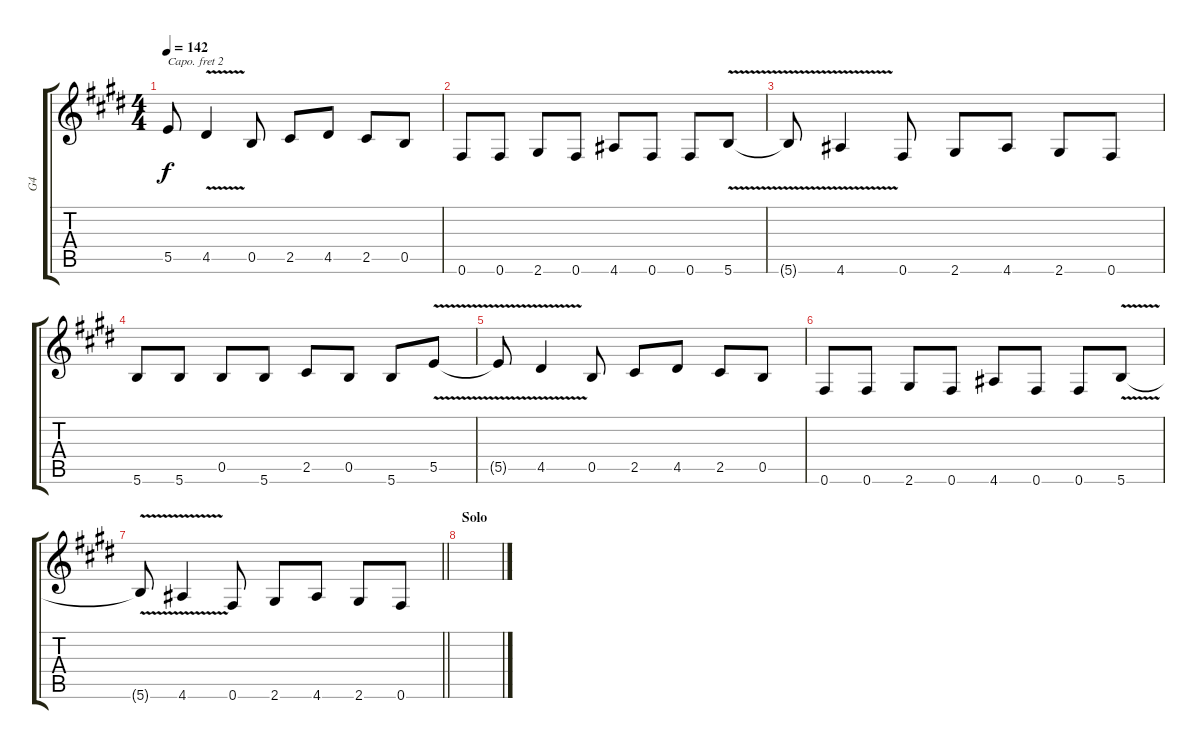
\track ("G4" "G4") {instrument electricguitarclean}
\staff {score tabs}
\capo 2
\tuning (E4 B3 G3 D3 A2 E2) {hide}
\ts (4 4)
\tempo 142
\clef g2
\ks e
5.5{t}.8{dy f} 4.5{v}.4 0.5.8 2.5.8 4.5.8 2.5.8 0.5.8 |
0.6.8 0.6.8 2.6.8 0.6.8 4.6.8 0.6.8 0.6.8 5.6{v}.8 |
5.6{t}.8 4.6{v}.4 0.6.8 2.6.8 4.6.8 2.6.8 0.6.8 |
5.6.8 5.6.8 0.5.8 5.6.8 2.5.8 0.5.8 5.6.8 5.5{v}.8 |
5.5{t}.8 4.5{v}.4 0.5.8 2.5.8 4.5.8 2.5.8 0.5.8 |
0.6.8 0.6.8 2.6.8 0.6.8 4.6.8 0.6.8 0.6.8 5.6{v}.8 |
\barLineRight lightlight
5.6{t}.8 4.6{v}.4 0.6.8 2.6.8 4.6.8 2.6.8 0.6.8 |
\section ("" "Solo")
